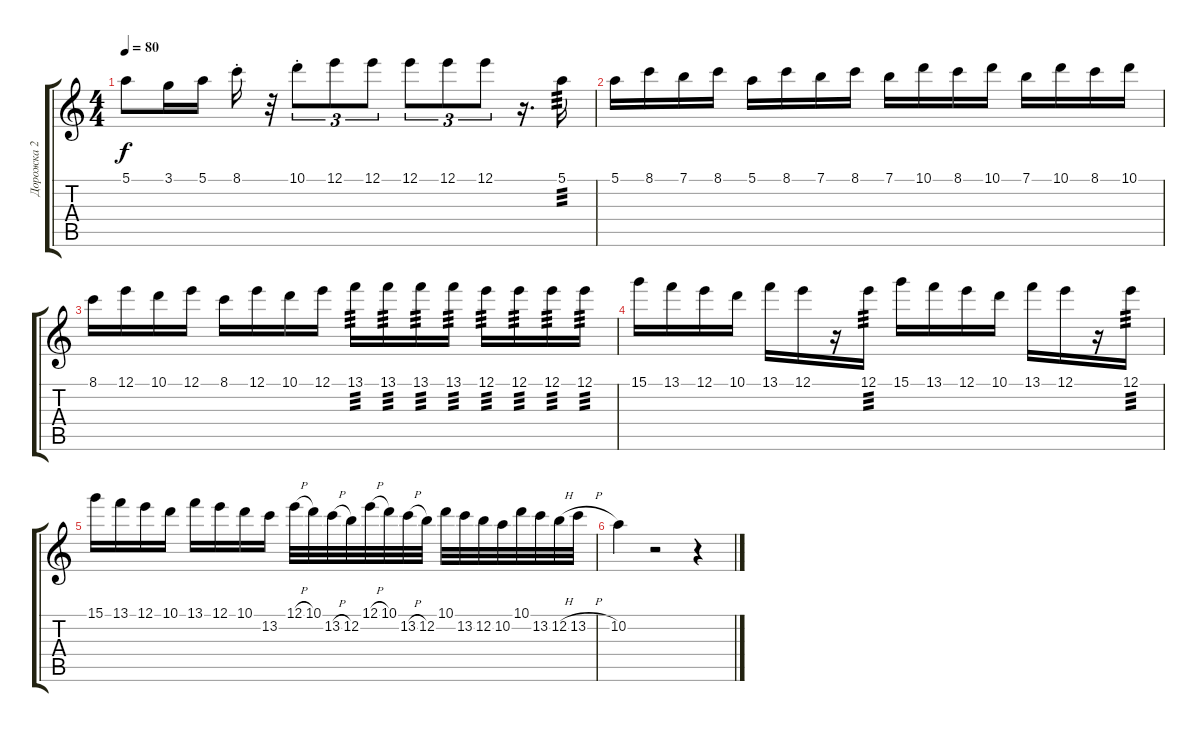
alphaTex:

\track ("Дорожка 2" "Дорожка 2") {instrument acousticguitarnylon}
\staff {score tabs}
\tuning (E4 B3 G3 D3 A2 E2) {hide}
\ts (4 4)
\tempo 80
\clef g2
\ks c
5.1.8{dy f} 3.1.16 5.1.16 8.1{st}.16 r.32 10.1{st}.8{tu (3 2)} 12.1.8{tu (3 2)} 12.1.8{tu (3 2)} 12.1.8{tu (3 2)} 12.1.8{tu (3 2)} 12.1.8{tu (3 2)} r.16{d} 5.1.16{tp 3} |
5.1.16 8.1.16 7.1.16 8.1.16 5.1.16 8.1.16 7.1.16 8.1.16 7.1.16 10.1.16 8.1.16 10.1.16 7.1.16 10.1.16 8.1.16 10.1.16 |
8.1.16 12.1.16 10.1.16 12.1.16 8.1.16 12.1.16 10.1.16 12.1.16 13.1.16{tp 3} 13.1.16{tp 3} 13.1.16{tp 3} 13.1.16{tp 3} 12.1.16{tp 3} 12.1.16{tp 3} 12.1.16{tp 3} 12.1.16{tp 3} |
15.1.16 13.1.16 12.1.16 10.1.16 13.1.16 12.1.16 r.16 12.1.16{tp 3} 15.1.16 13.1.16 12.1.16 10.1.16 13.1.16 12.1.16 r.16 12.1.16{tp 3} |
15.1.16 13.1.16 12.1.16 10.1.16 13.1.16 12.1.16 10.1.16 13.2.16 12.1{h}.32 10.1.32 13.2{h}.32 12.2.32 12.1{h}.32 10.1.32 13.2{h}.32 12.2.32 10.1.32 13.2.32 12.2.32 10.2.32 10.1.32 13.2.32 12.2{h}.32 13.2{h}.32 |
10.2.4 r.2 r.4
